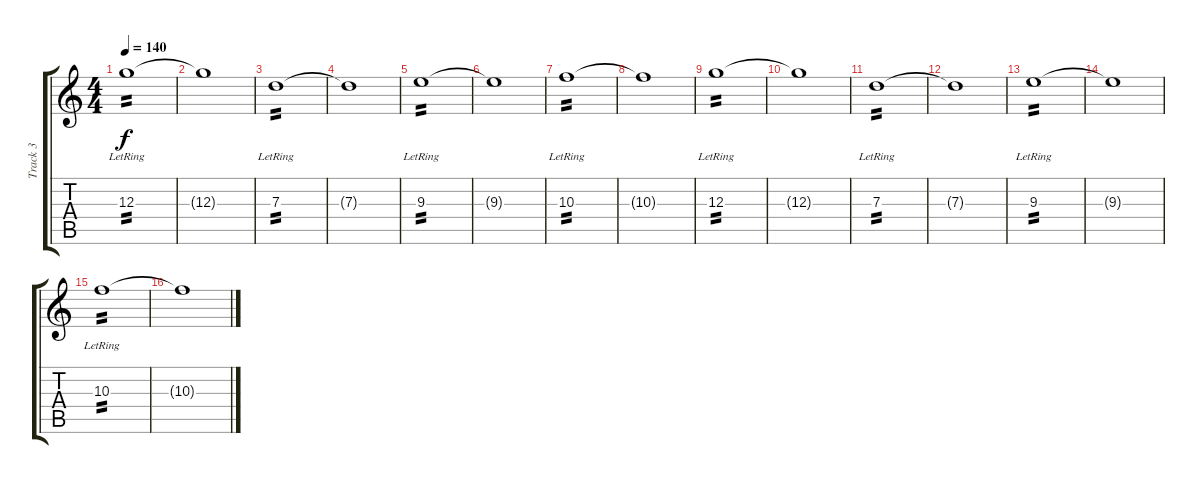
\track ("Track 3" "Track 3") {instrument distortionguitar}
\staff {score tabs}
\tuning (E4 B3 G3 D3 A2 D2) {hide}
\ts (4 4)
\tempo 140
\clef g2
\ks c
12.3{lr}.1{tp 2 dy f} |
12.3{t}.1 |
7.3{lr}.1{tp 2} |
7.3{t}.1 |
9.3{lr}.1{tp 2} |
9.3{t}.1 |
10.3{lr}.1{tp 2} |
10.3{t}.1 |
12.3{lr}.1{tp 2} |
12.3{t}.1 |
7.3{lr}.1{tp 2} |
7.3{t}.1 |
9.3{lr}.1{tp 2} |
9.3{t}.1 |
10.3{lr}.1{tp 2} |
10.3{t}.1
